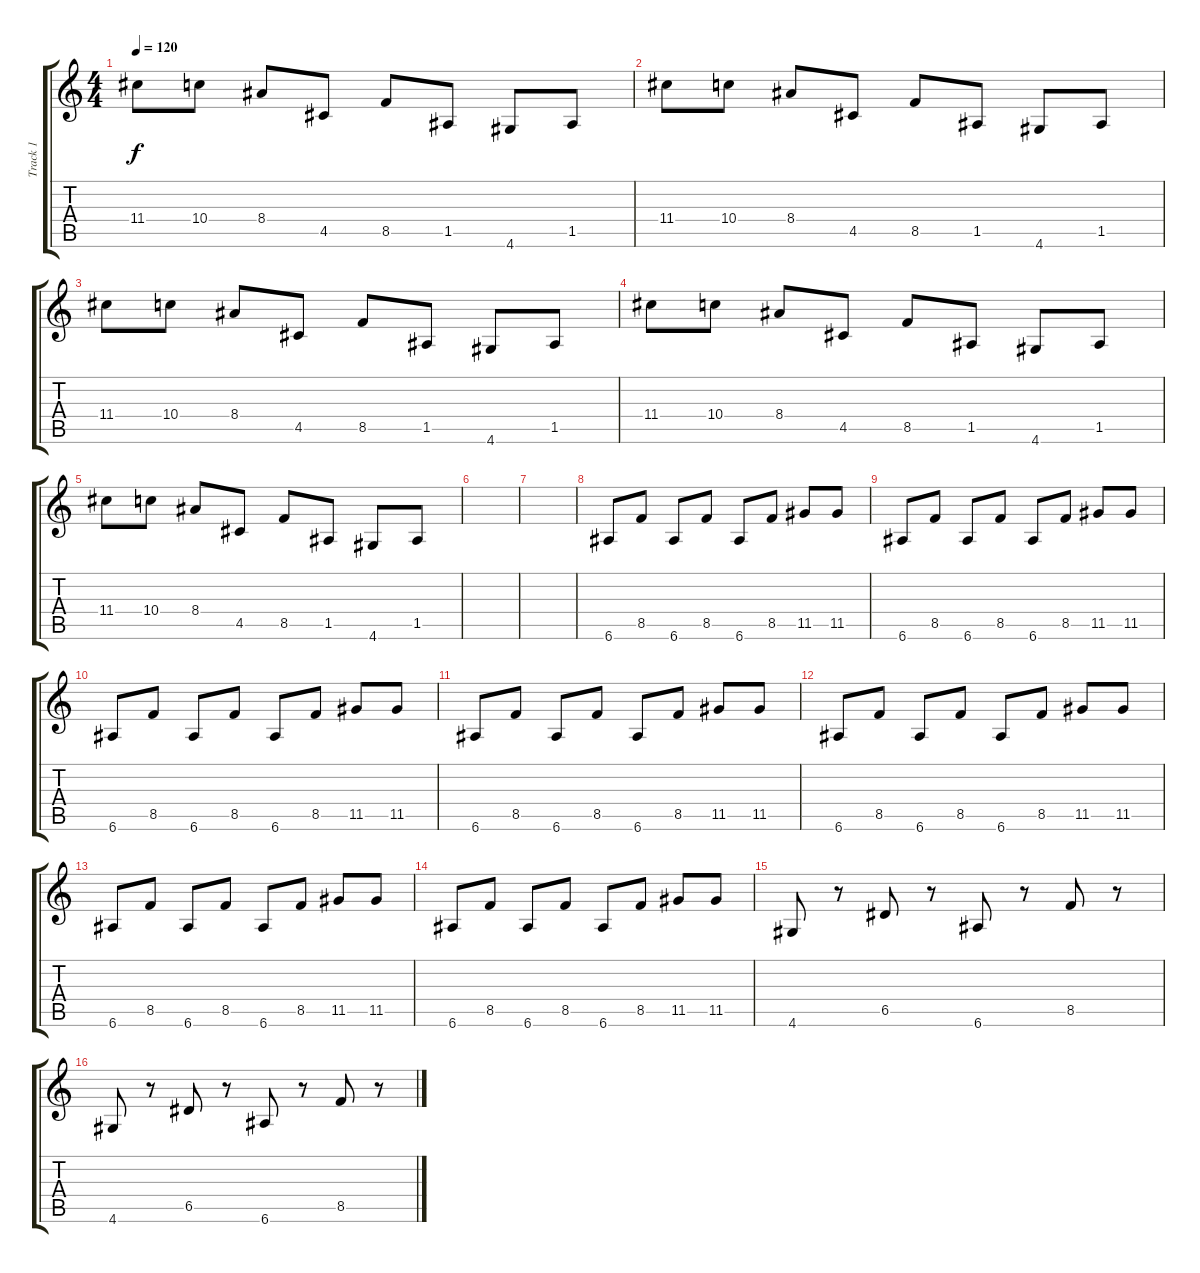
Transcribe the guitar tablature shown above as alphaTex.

\track ("Track 1" "Track 1") {instrument electricguitarjazz}
\staff {score tabs}
\tuning (E4 B3 G3 D3 A2 E2) {hide}
\ts (4 4)
\tempo 120
\clef g2
\ks c
11.4.8{dy f} 10.4.8 8.4.8 4.5.8 8.5.8 1.5.8 4.6.8 1.5.8 |
11.4.8 10.4.8 8.4.8 4.5.8 8.5.8 1.5.8 4.6.8 1.5.8 |
11.4.8 10.4.8 8.4.8 4.5.8 8.5.8 1.5.8 4.6.8 1.5.8 |
11.4.8 10.4.8 8.4.8 4.5.8 8.5.8 1.5.8 4.6.8 1.5.8 |
11.4.8 10.4.8 8.4.8 4.5.8 8.5.8 1.5.8 4.6.8 1.5.8 |
|
|
6.6.8 8.5.8 6.6.8 8.5.8 6.6.8 8.5.8 11.5.8 11.5.8 |
6.6.8 8.5.8 6.6.8 8.5.8 6.6.8 8.5.8 11.5.8 11.5.8 |
6.6.8 8.5.8 6.6.8 8.5.8 6.6.8 8.5.8 11.5.8 11.5.8 |
6.6.8 8.5.8 6.6.8 8.5.8 6.6.8 8.5.8 11.5.8 11.5.8 |
6.6.8 8.5.8 6.6.8 8.5.8 6.6.8 8.5.8 11.5.8 11.5.8 |
6.6.8 8.5.8 6.6.8 8.5.8 6.6.8 8.5.8 11.5.8 11.5.8 |
6.6.8 8.5.8 6.6.8 8.5.8 6.6.8 8.5.8 11.5.8 11.5.8 |
4.6.8 r.8 6.5.8 r.8 6.6.8 r.8 8.5.8 r.8 |
4.6.8 r.8 6.5.8 r.8 6.6.8 r.8 8.5.8 r.8
